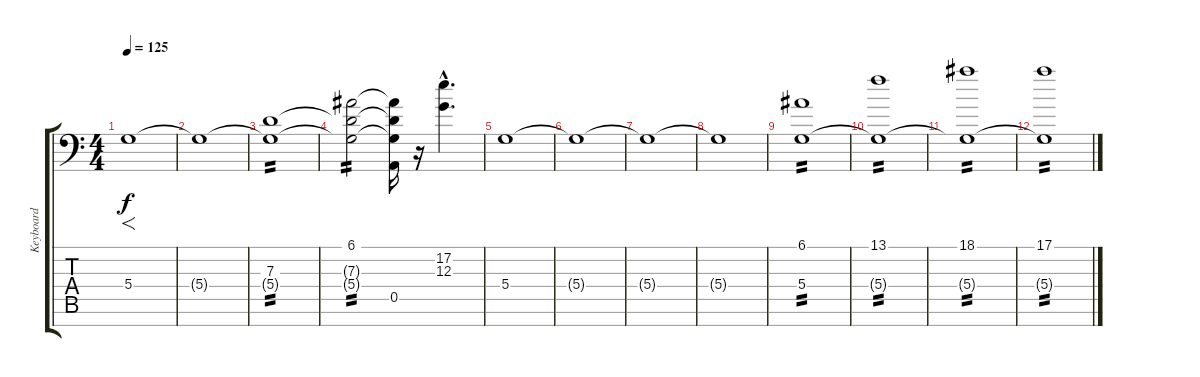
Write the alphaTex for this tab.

\track ("Keyboard" "Keyboard") {instrument synthbrass1}
\staff {score tabs}
\tuning (E4 B3 G3 D3 A2 E2 A1) {hide}
\ts (4 4)
\tempo 125
\clef f4
\ks c
5.4.1{f dy f volume 5 instrument synthstrings1} |
5.4{t}.1{volume 7} |
(7.3 5.4{t}).1{tp 2 volume 11} |
(6.1 7.3{t} 5.4{t}).2{tp 2} (6.1{t} 7.3{t} 5.4{t} 0.5).16 r.16 (17.2{hac} 12.3{hac}).4{d volume 16 instrument reversecymbal} |
5.4.1{volume 12 instrument synthstrings1} |
5.4{t}.1 |
5.4{t}.1 |
5.4{t}.1 |
(6.1 5.4).1{tp 2 volume 16} |
(13.1 5.4{t}).1{tp 2} |
(18.1 5.4{t}).1{tp 2} |
(17.1 5.4{t}).1{tp 2}
